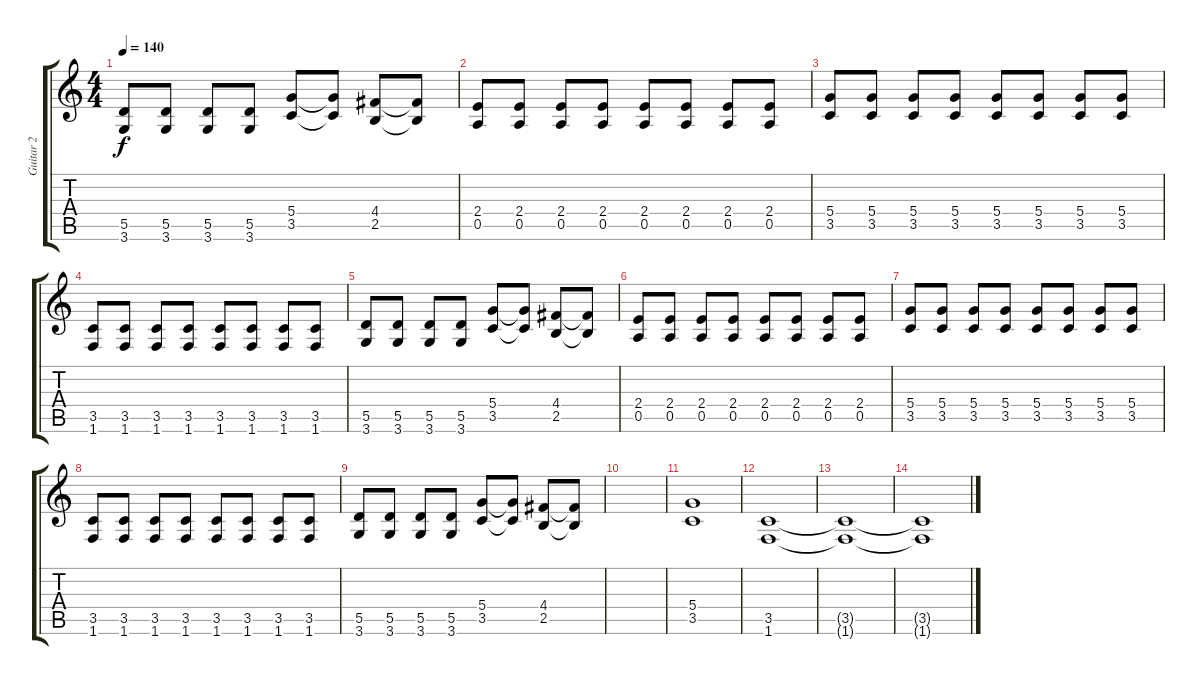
\track ("Guitar 2" "Guitar 2") {instrument distortionguitar}
\staff {score tabs}
\tuning (E4 B3 G3 D3 A2 E2) {hide}
\ts (4 4)
\tempo 140
\clef g2
\ks c
(5.5 3.6).8{dy f} (5.5 3.6).8 (5.5 3.6).8 (5.5 3.6).8 (5.4 3.5).8 (5.4{t} 3.5{t}).8 (4.4 2.5).8 (4.4{t} 2.5{t}).8 |
(2.4 0.5).8 (2.4 0.5).8 (2.4 0.5).8 (2.4 0.5).8 (2.4 0.5).8 (2.4 0.5).8 (2.4 0.5).8 (2.4 0.5).8 |
(5.4 3.5).8 (5.4 3.5).8 (5.4 3.5).8 (5.4 3.5).8 (5.4 3.5).8 (5.4 3.5).8 (5.4 3.5).8 (5.4 3.5).8 |
(3.5 1.6).8 (3.5 1.6).8 (3.5 1.6).8 (3.5 1.6).8 (3.5 1.6).8 (3.5 1.6).8 (3.5 1.6).8 (3.5 1.6).8 |
(5.5 3.6).8 (5.5 3.6).8 (5.5 3.6).8 (5.5 3.6).8 (5.4 3.5).8 (5.4{t} 3.5{t}).8 (4.4 2.5).8 (4.4{t} 2.5{t}).8 |
(2.4 0.5).8 (2.4 0.5).8 (2.4 0.5).8 (2.4 0.5).8 (2.4 0.5).8 (2.4 0.5).8 (2.4 0.5).8 (2.4 0.5).8 |
(5.4 3.5).8 (5.4 3.5).8 (5.4 3.5).8 (5.4 3.5).8 (5.4 3.5).8 (5.4 3.5).8 (5.4 3.5).8 (5.4 3.5).8 |
(3.5 1.6).8 (3.5 1.6).8 (3.5 1.6).8 (3.5 1.6).8 (3.5 1.6).8 (3.5 1.6).8 (3.5 1.6).8 (3.5 1.6).8 |
(5.5 3.6).8 (5.5 3.6).8 (5.5 3.6).8 (5.5 3.6).8 (5.4 3.5).8 (5.4{t} 3.5{t}).8 (4.4 2.5).8 (4.4{t} 2.5{t}).8 |
|
(5.4 3.5).1 |
(3.5 1.6).1 |
(3.5{t} 1.6{t}).1 |
(3.5{t} 1.6{t}).1
